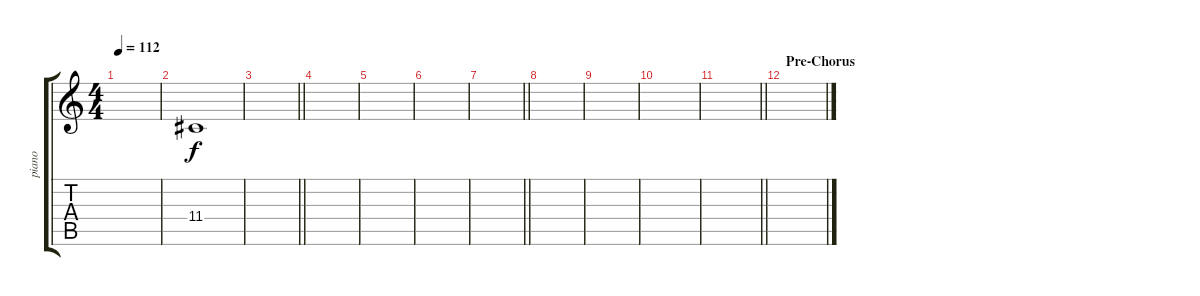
\track ("piano" "piano") {instrument electricpiano1}
\staff {score tabs}
\tuning (E4 B3 G3 D3 A2 E2) {hide}
\ts (4 4)
\tempo 112
\clef g2
\ks c
|
11.4.1{volume 0} |
\barLineRight lightlight
|
|
|
|
\barLineRight lightlight
|
|
|
|
\barLineRight lightlight
|
\section ("" "Pre-Chorus")
